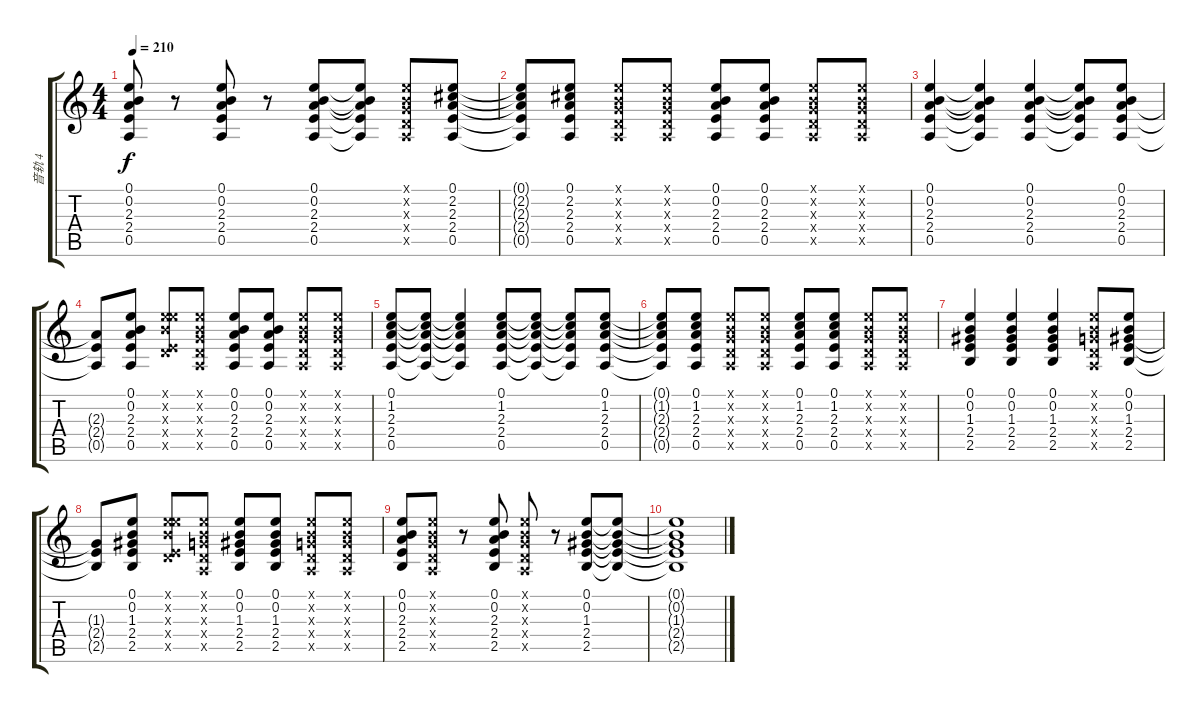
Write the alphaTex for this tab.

\track ("音轨 4" "音轨 4") {instrument overdrivenguitar}
\staff {score tabs}
\tuning (E4 B3 G3 D3 A2 E2) {hide}
\ts (4 4)
\tempo 210
\clef g2
\ks c
(0.1 0.2 2.3 2.4 0.5).8{dy f} r.8 (0.1 0.2 2.3 2.4 0.5).8 r.8 (0.1 0.2 2.3 2.4 0.5).8 (0.1{t} 0.2{t} 2.3{t} 2.4{t} 0.5{t}).8 (0.1{x} 0.2{x} 0.3{x} 0.4{x} 0.5{x}).8 (0.1 2.2 2.3 2.4 0.5).8 |
(0.1{t} 2.2{t} 2.3{t} 2.4{t} 0.5{t}).8 (0.1 2.2 2.3 2.4 0.5).8 (0.1{x} 0.2{x} 0.3{x} 0.4{x} 0.5{x}).8 (0.1{x} 0.2{x} 0.3{x} 0.4{x} 0.5{x}).8 (0.1 0.2 2.3 2.4 0.5).8 (0.1 0.2 2.3 2.4 0.5).8 (0.1{x} 0.2{x} 0.3{x} 0.4{x} 0.5{x}).8 (0.1{x} 0.2{x} 0.3{x} 0.4{x} 0.5{x}).8 |
(0.1 0.2 2.3 2.4 0.5).4 (0.1{t} 0.2{t} 2.3{t} 2.4{t} 0.5{t}).4 (0.1 0.2 2.3 2.4 0.5).4 (0.1{t} 0.2{t} 2.3{t} 2.4{t} 0.5{t}).8 (0.1 0.2 2.3 2.4 0.5).8 |
(2.3{t} 2.4{t} 0.5{t}).8 (0.1 0.2 2.3 2.4 0.5).8 (0.1{x} 0.2{x} 9.3{x} 0.4{x} 7.5{x}).8 (0.1{x} 0.2{x} 0.3{x} 0.4{x} 0.5{x}).8 (0.1 0.2 2.3 2.4 0.5).8 (0.1 0.2 2.3 2.4 0.5).8 (0.1{x} 0.2{x} 0.3{x} 0.4{x} 0.5{x}).8 (0.1{x} 0.2{x} 0.3{x} 0.4{x} 0.5{x}).8 |
(0.1 1.2 2.3 2.4 0.5).8 (0.1{t} 1.2{t} 2.3{t} 2.4{t} 0.5{t}).8 (0.1{t} 1.2{t} 2.3{t} 2.4{t} 0.5{t}).4 (0.1 1.2 2.3 2.4 0.5).8 (0.1{t} 1.2{t} 2.3{t} 2.4{t} 0.5{t}).8 (0.1{t} 1.2{t} 2.3{t} 2.4{t} 0.5{t}).8 (0.1 1.2 2.3 2.4 0.5).8 |
(0.1{t} 1.2{t} 2.3{t} 2.4{t} 0.5{t}).8 (0.1 1.2 2.3 2.4 0.5).8 (0.1{x} 0.2{x} 0.3{x} 0.4{x} 0.5{x}).8 (0.1{x} 0.2{x} 0.3{x} 0.4{x} 0.5{x}).8 (0.1 1.2 2.3 2.4 0.5).8 (0.1 1.2 2.3 2.4 0.5).8 (0.1{x} 0.2{x} 0.3{x} 0.4{x} 0.5{x}).8 (0.1{x} 0.2{x} 0.3{x} 0.4{x} 0.5{x}).8 |
(0.1 0.2 1.3 2.4 2.5).4 (0.1 0.2 1.3 2.4 2.5).4 (0.1 0.2 1.3 2.4 2.5).4 (0.1{x} 0.2{x} 0.3{x} 0.4{x} 0.5{x}).8 (0.1 0.2 1.3 2.4 2.5).8 |
(1.3{t} 2.4{t} 2.5{t}).8 (0.1 0.2 1.3 2.4 2.5).8 (0.1{x} 0.2{x} 9.3{x} 0.4{x} 7.5{x}).8 (0.1{x} 0.2{x} 0.3{x} 0.4{x} 0.5{x}).8 (0.1 0.2 1.3 2.4 2.5).8 (0.1 0.2 1.3 2.4 2.5).8 (0.1{x} 0.2{x} 0.3{x} 0.4{x} 0.5{x}).8 (0.1{x} 0.2{x} 0.3{x} 0.4{x} 0.5{x}).8 |
(0.1 0.2 2.3 2.4 2.5).8 (0.1{x} 0.2{x} 0.3{x} 0.4{x} 0.5{x}).8 r.8 (0.1 0.2 2.3 2.4 2.5).8 (0.1{x} 0.2{x} 0.3{x} 0.4{x} 0.5{x}).8 r.8 (0.1 0.2 1.3 2.4 2.5).8 (0.1{t} 0.2{t} 1.3{t} 2.4{t} 2.5{t}).8 |
(0.1{t} 0.2{t} 1.3{t} 2.4{t} 2.5{t}).1
